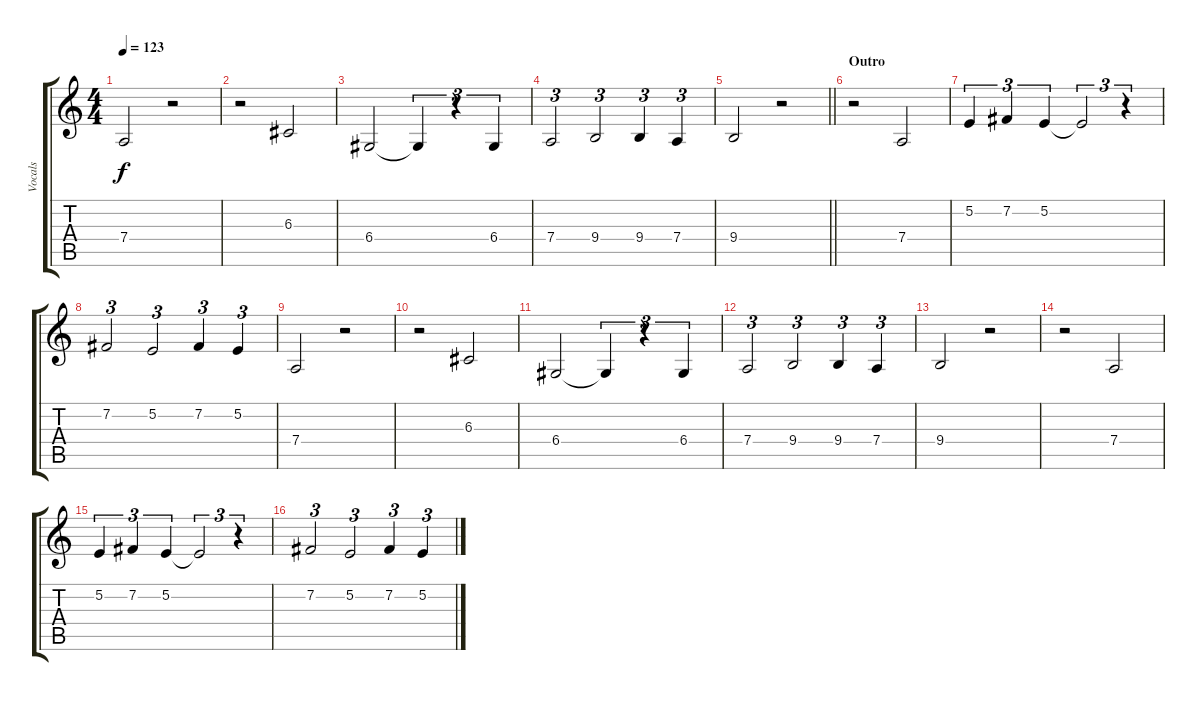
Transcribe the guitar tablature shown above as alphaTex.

\track ("Vocals" "Vocals") {instrument altosax}
\staff {score tabs}
\tuning (E4 B3 G3 D3 A2 E2) {hide}
\ts (4 4)
\tempo 123
\clef g2
\ks c
7.4.2{dy f} r.2 |
r.2 6.3.2 |
6.4.2 6.4{t}.4{tu (3 2)} r.4{tu (3 2)} 6.4.4{tu (3 2)} |
7.4.2{tu (3 2)} 9.4.2{tu (3 2)} 9.4.4{tu (3 2)} 7.4.4{tu (3 2)} |
\barLineRight lightlight
9.4.2 r.2 |
\section ("" "Outro")
r.2 7.4.2 |
5.2.4{tu (3 2)} 7.2.4{tu (3 2)} 5.2.4{tu (3 2)} 5.2{t}.2{tu (3 2)} r.4{tu (3 2)} |
7.2.2{tu (3 2)} 5.2.2{tu (3 2)} 7.2.4{tu (3 2)} 5.2.4{tu (3 2)} |
7.4.2 r.2 |
r.2 6.3.2 |
6.4.2 6.4{t}.4{tu (3 2)} r.4{tu (3 2)} 6.4.4{tu (3 2)} |
7.4.2{tu (3 2)} 9.4.2{tu (3 2)} 9.4.4{tu (3 2)} 7.4.4{tu (3 2)} |
9.4.2 r.2 |
r.2 7.4.2 |
5.2.4{tu (3 2)} 7.2.4{tu (3 2)} 5.2.4{tu (3 2)} 5.2{t}.2{tu (3 2)} r.4{tu (3 2)} |
7.2.2{tu (3 2)} 5.2.2{tu (3 2)} 7.2.4{tu (3 2)} 5.2.4{tu (3 2)}
